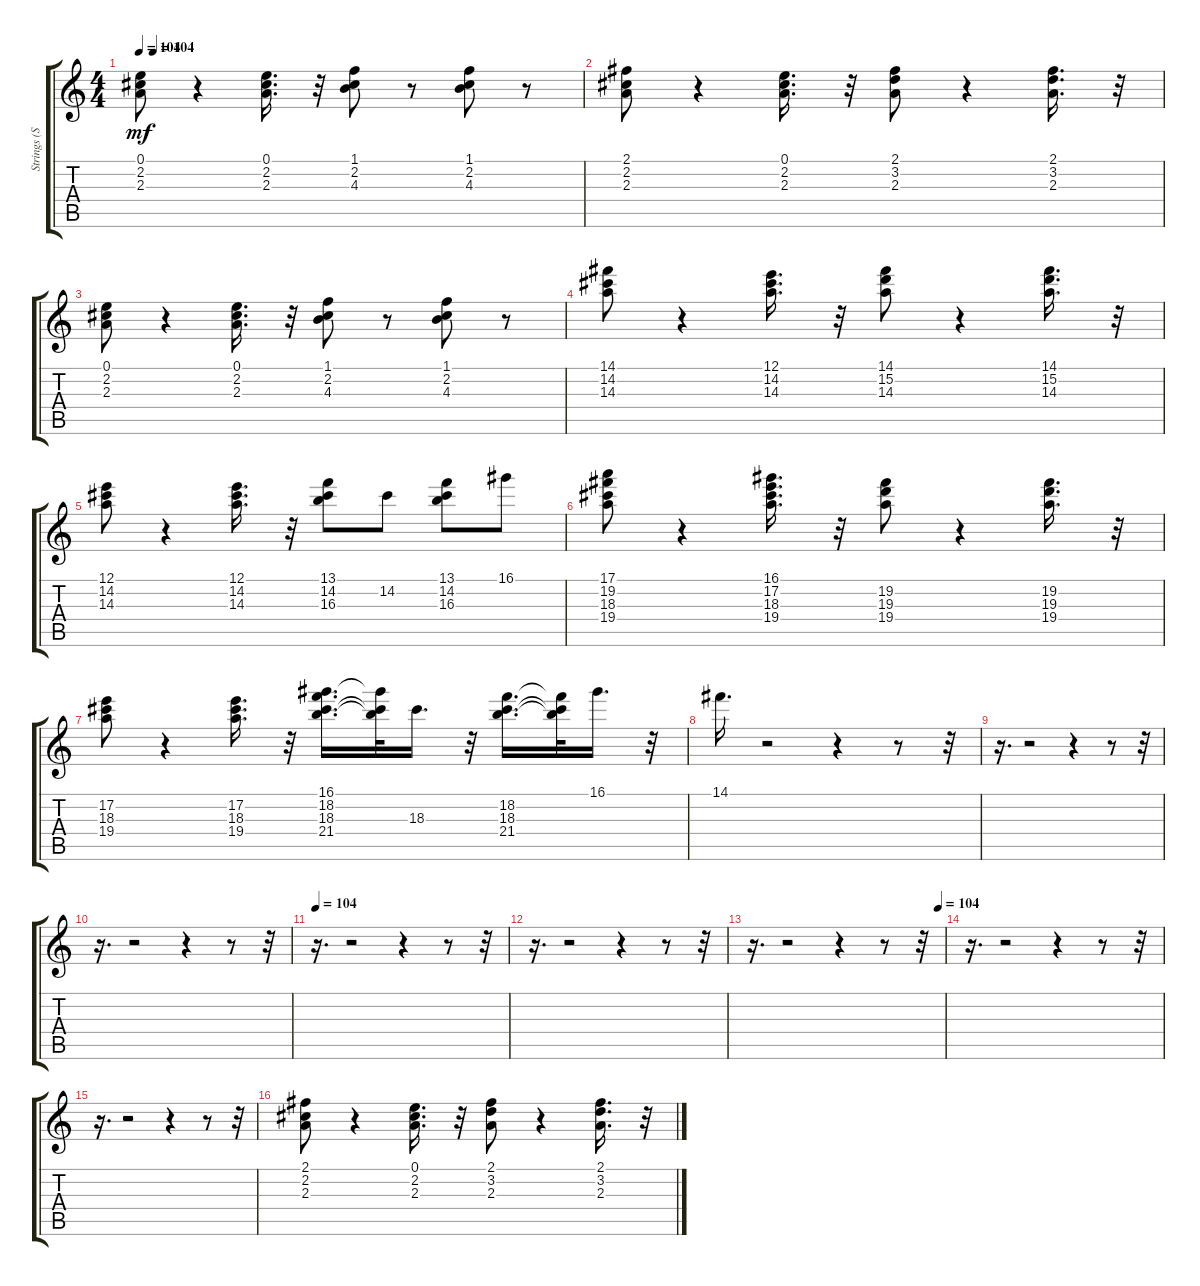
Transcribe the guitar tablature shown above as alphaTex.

\track ("Strings (Staff 1)" "Strings (S") {instrument electricguitarclean}
\staff {score tabs}
\tuning (E4 B3 G3 D3 A2 E2) {hide}
\ts (4 4)
\tempo 104
\tempo (104 0.03125)
\clef g2
\ks c
(0.1 2.2 2.3).8{dy mf} r.4 (0.1 2.2 2.3).16{d} r.32 (1.1 2.2 4.3).8 r.8 (1.1 2.2 4.3).8 r.8 |
(2.1 2.2 2.3).8 r.4 (0.1 2.2 2.3).16{d} r.32 (2.1 3.2 2.3).8 r.4 (2.1 3.2 2.3).16{d} r.32 |
(0.1 2.2 2.3).8 r.4 (0.1 2.2 2.3).16{d} r.32 (1.1 2.2 4.3).8 r.8 (1.1 2.2 4.3).8 r.8 |
(14.1 14.2 14.3).8 r.4 (12.1 14.2 14.3).16{d} r.32 (14.1 15.2 14.3).8 r.4 (14.1 15.2 14.3).16{d} r.32 |
(12.1 14.2 14.3).8 r.4 (12.1 14.2 14.3).16{d} r.32 (13.1 14.2 16.3).8 14.2.8 (13.1 14.2 16.3).8 16.1.8 |
(17.1 19.2 18.3 19.4).8 r.4 (16.1 17.2 18.3 19.4).16{d} r.32 (19.2 19.3 19.4).8 r.4 (19.2 19.3 19.4).16{d} r.32 |
(17.2 18.3 19.4).8 r.4 (17.2 18.3 19.4).16{d} r.32 (16.1 18.2 18.3 21.4).16{d} (16.1{t} 18.3{t} 21.4{t}).32 18.3.16{d} r.32 (18.2 18.3 21.4).16{d} (18.2{t} 18.3{t} 21.4{t}).32 16.1.16{d} r.32 |
14.1.16{d} r.2 r.4 r.8 r.32 |
r.16{d} r.2 r.4 r.8 r.32 |
r.16{d} r.2 r.4 r.8 r.32 |
\tempo 104
r.16{d} r.2 r.4 r.8 r.32 |
r.16{d} r.2 r.4 r.8 r.32 |
\tempo (104 0.96875)
r.16{d} r.2 r.4 r.8 r.32 |
r.16{d} r.2 r.4 r.8 r.32 |
r.16{d} r.2 r.4 r.8 r.32 |
(2.1 2.2 2.3).8 r.4 (0.1 2.2 2.3).16{d} r.32 (2.1 3.2 2.3).8 r.4 (2.1 3.2 2.3).16{d} r.32
